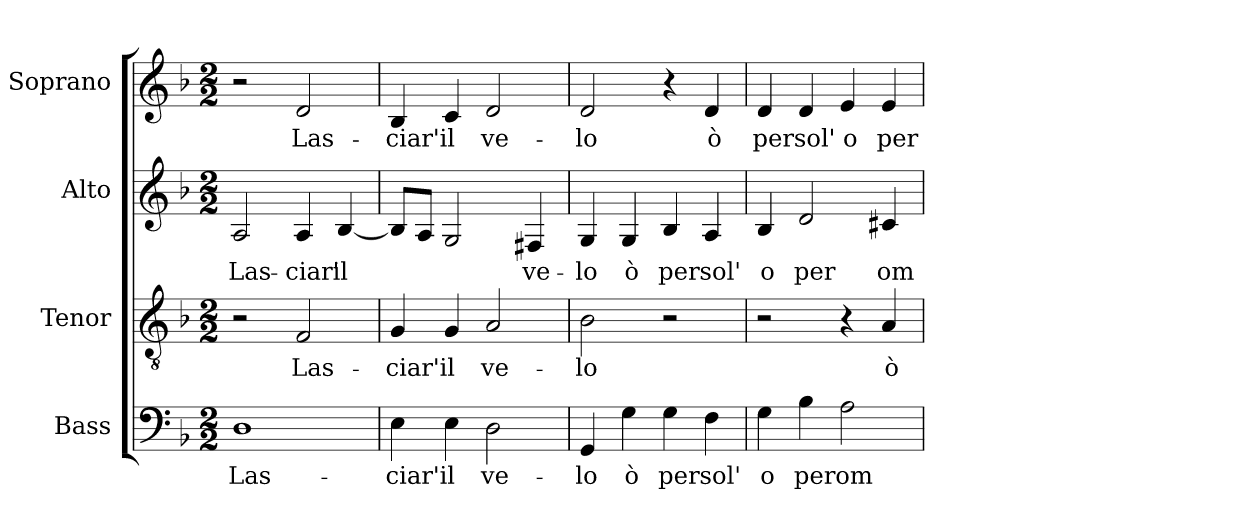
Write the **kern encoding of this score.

**kern	**text	**kern	**text	**kern	**text	**kern	**text
*part4	*part4	*part3	*part3	*part2	*part2	*part1	*part1
*staff4	*staff4	*staff3	*staff3	*staff2	*staff2	*staff1	*staff1
*I"Bass	*	*I"Tenor	*	*I"Alto	*	*I"Soprano	*
*I'Bass	*	*I'Tenor	*	*I'Alto	*	*I'Soprano	*
!!LO:PB:g=z
*clefF4	*	*clefGv2	*	*clefG2	*	*clefG2	*
*k[b-]	*	*k[b-]	*	*k[b-]	*	*k[b-]	*
*F:	*	*F:	*	*F:	*	*F:	*
*M2/2	*	*M2/2	*	*M2/2	*	*M2/2	*
=1	=1	=1	=1	=1	=1	=1	=1
!	!LO:LY:b:color=#000000	!	!	!	!	!	!
!	!	!	!	!	!LO:LY:b:color=#000000	!	!
1Di	Las-	2r	.	2Ai/	Las-	2r	.
!	!	!	!LO:LY:b:color=#000000	!	!	!	!
!	!	!	!	!	!LO:LY:b:color=#000000	!	!
!	!	!	!	!	!	!	!LO:LY:b:color=#000000
.	.	2Fi/	Las-	4Ai/	-ciar'	2di/	Las-
!	!	!	!	!	!LO:LY:b:color=#000000	!	!
.	.	.	.	[4B-i/	il	.	.
=2	=2	=2	=2	=2	=2	=2	=2
!	!LO:LY:b:color=#000000	!	!	!	!	!	!
!	!	!	!LO:LY:b:color=#000000	!	!	!	!
!	!	!	!	!	!	!	!LO:LY:b:color=#000000
4Ei\	-ciar'	4Gi/	-ciar'	8B-i/L]	.	4B-i/	-ciar'
.	.	.	.	8Ai/J	.	.	.
!	!LO:LY:b:color=#000000	!	!	!	!	!	!
!	!	!	!LO:LY:b:color=#000000	!	!	!	!
!	!	!	!	!	!	!	!LO:LY:b:color=#000000
4Ei\	il	4Gi/	il	2Gi/	.	4ci/	il
!	!LO:LY:b:color=#000000	!	!	!	!	!	!
!	!	!	!LO:LY:b:color=#000000	!	!	!	!
!	!	!	!	!	!	!	!LO:LY:b:color=#000000
2Di\	ve-	2Ai/	ve-	.	.	2di/	ve-
!	!	!	!	!	!LO:LY:b:color=#000000	!	!
.	.	.	.	4F#Xi/	ve-	.	.
=3	=3	=3	=3	=3	=3	=3	=3
!	!LO:LY:b:color=#000000	!	!	!	!	!	!
!	!	!	!LO:LY:b:color=#000000	!	!	!	!
!	!	!	!	!	!LO:LY:b:color=#000000	!	!
!	!	!	!	!	!	!	!LO:LY:b:color=#000000
4GGi/	-lo	2B-i\	-lo	4Gi/	-lo	2di/	-lo
!	!LO:LY:b:color=#000000	!	!	!	!	!	!
!	!	!	!	!	!LO:LY:b:color=#000000	!	!
4Gi\	ò	.	.	4Gi/	ò	.	.
!	!LO:LY:b:color=#000000	!	!	!	!	!	!
!	!	!	!	!	!LO:LY:b:color=#000000	!	!
4Gi\	per	2r	.	4B-i/	per	4r	.
!	!LO:LY:b:color=#000000	!	!	!	!	!	!
!	!	!	!	!	!LO:LY:b:color=#000000	!	!
!	!	!	!	!	!	!	!LO:LY:b:color=#000000
4Fi\	sol'	.	.	4Ai/	sol'	4di/	ò
=4	=4	=4	=4	=4	=4	=4	=4
!	!LO:LY:b:color=#000000	!	!	!	!	!	!
!	!	!	!	!	!LO:LY:b:color=#000000	!	!
!	!	!	!	!	!	!	!LO:LY:b:color=#000000
4Gi\	o	2r	.	4B-i/	o	4di/	per
!	!LO:LY:b:color=#000000	!	!	!	!	!	!
!	!	!	!	!	!LO:LY:b:color=#000000	!	!
!	!	!	!	!	!	!	!LO:LY:b:color=#000000
4B-i\	per	.	.	2di/	per	4di/	sol'
!	!LO:LY:b:color=#000000	!	!	!	!	!	!
!	!	!	!	!	!	!	!LO:LY:b:color=#000000
2Ai\	om-	4r	.	.	.	4ei/	o
!	!	!	!LO:LY:b:color=#000000	!	!	!	!
!	!	!	!	!	!LO:LY:b:color=#000000	!	!
!	!	!	!	!	!	!	!LO:LY:b:color=#000000
.	.	4Ai/	ò	4c#Xi/	om-	4ei/	per
=	=	=	=	=	=	=	=
*-	*-	*-	*-	*-	*-	*-	*-
